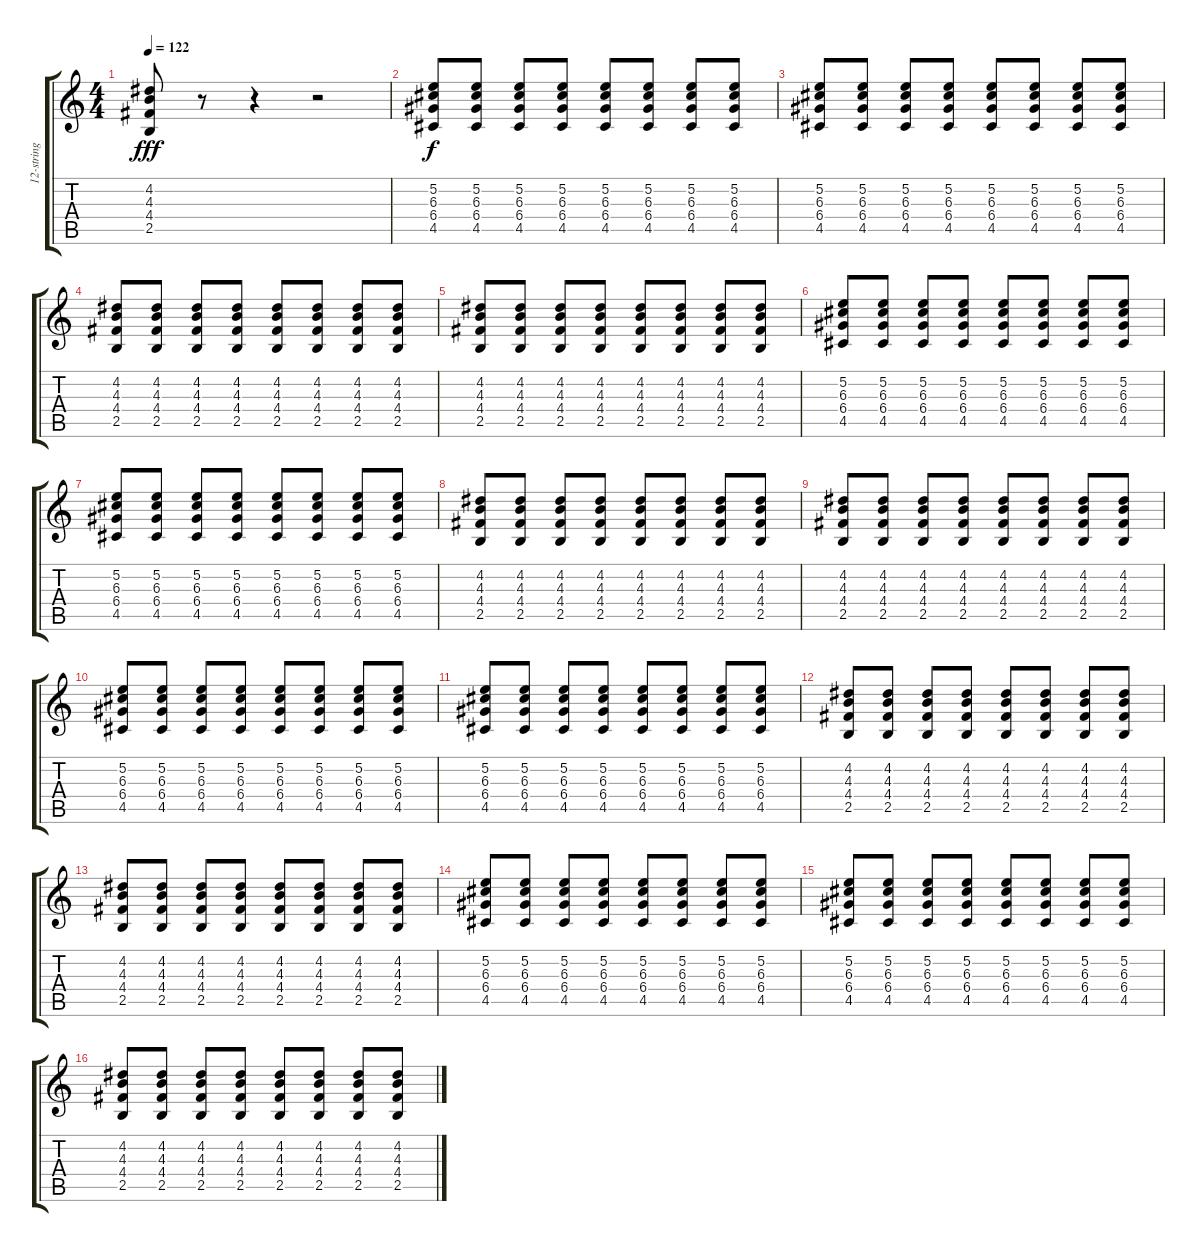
\track ("12-string" "12-string") {instrument acousticguitarsteel}
\staff {score tabs}
\tuning (E4 B3 G3 D3 A2 E2) {hide}
\ts (4 4)
\tempo 122
\clef g2
\ks c
(4.2 4.3 4.4 2.5).8{dy fff} r.8 r.4 r.2 |
(5.2 6.3 6.4 4.5).8{dy f} (5.2 6.3 6.4 4.5).8 (5.2 6.3 6.4 4.5).8 (5.2 6.3 6.4 4.5).8 (5.2 6.3 6.4 4.5).8 (5.2 6.3 6.4 4.5).8 (5.2 6.3 6.4 4.5).8 (5.2 6.3 6.4 4.5).8 |
(5.2 6.3 6.4 4.5).8 (5.2 6.3 6.4 4.5).8 (5.2 6.3 6.4 4.5).8 (5.2 6.3 6.4 4.5).8 (5.2 6.3 6.4 4.5).8 (5.2 6.3 6.4 4.5).8 (5.2 6.3 6.4 4.5).8 (5.2 6.3 6.4 4.5).8 |
(4.2 4.3 4.4 2.5).8 (4.2 4.3 4.4 2.5).8 (4.2 4.3 4.4 2.5).8 (4.2 4.3 4.4 2.5).8 (4.2 4.3 4.4 2.5).8 (4.2 4.3 4.4 2.5).8 (4.2 4.3 4.4 2.5).8 (4.2 4.3 4.4 2.5).8 |
(4.2 4.3 4.4 2.5).8 (4.2 4.3 4.4 2.5).8 (4.2 4.3 4.4 2.5).8 (4.2 4.3 4.4 2.5).8 (4.2 4.3 4.4 2.5).8 (4.2 4.3 4.4 2.5).8 (4.2 4.3 4.4 2.5).8 (4.2 4.3 4.4 2.5).8 |
(5.2 6.3 6.4 4.5).8 (5.2 6.3 6.4 4.5).8 (5.2 6.3 6.4 4.5).8 (5.2 6.3 6.4 4.5).8 (5.2 6.3 6.4 4.5).8 (5.2 6.3 6.4 4.5).8 (5.2 6.3 6.4 4.5).8 (5.2 6.3 6.4 4.5).8 |
(5.2 6.3 6.4 4.5).8 (5.2 6.3 6.4 4.5).8 (5.2 6.3 6.4 4.5).8 (5.2 6.3 6.4 4.5).8 (5.2 6.3 6.4 4.5).8 (5.2 6.3 6.4 4.5).8 (5.2 6.3 6.4 4.5).8 (5.2 6.3 6.4 4.5).8 |
(4.2 4.3 4.4 2.5).8 (4.2 4.3 4.4 2.5).8 (4.2 4.3 4.4 2.5).8 (4.2 4.3 4.4 2.5).8 (4.2 4.3 4.4 2.5).8 (4.2 4.3 4.4 2.5).8 (4.2 4.3 4.4 2.5).8 (4.2 4.3 4.4 2.5).8 |
(4.2 4.3 4.4 2.5).8 (4.2 4.3 4.4 2.5).8 (4.2 4.3 4.4 2.5).8 (4.2 4.3 4.4 2.5).8 (4.2 4.3 4.4 2.5).8 (4.2 4.3 4.4 2.5).8 (4.2 4.3 4.4 2.5).8 (4.2 4.3 4.4 2.5).8 |
(5.2 6.3 6.4 4.5).8 (5.2 6.3 6.4 4.5).8 (5.2 6.3 6.4 4.5).8 (5.2 6.3 6.4 4.5).8 (5.2 6.3 6.4 4.5).8 (5.2 6.3 6.4 4.5).8 (5.2 6.3 6.4 4.5).8 (5.2 6.3 6.4 4.5).8 |
(5.2 6.3 6.4 4.5).8 (5.2 6.3 6.4 4.5).8 (5.2 6.3 6.4 4.5).8 (5.2 6.3 6.4 4.5).8 (5.2 6.3 6.4 4.5).8 (5.2 6.3 6.4 4.5).8 (5.2 6.3 6.4 4.5).8 (5.2 6.3 6.4 4.5).8 |
(4.2 4.3 4.4 2.5).8 (4.2 4.3 4.4 2.5).8 (4.2 4.3 4.4 2.5).8 (4.2 4.3 4.4 2.5).8 (4.2 4.3 4.4 2.5).8 (4.2 4.3 4.4 2.5).8 (4.2 4.3 4.4 2.5).8 (4.2 4.3 4.4 2.5).8 |
(4.2 4.3 4.4 2.5).8 (4.2 4.3 4.4 2.5).8 (4.2 4.3 4.4 2.5).8 (4.2 4.3 4.4 2.5).8 (4.2 4.3 4.4 2.5).8 (4.2 4.3 4.4 2.5).8 (4.2 4.3 4.4 2.5).8 (4.2 4.3 4.4 2.5).8 |
(5.2 6.3 6.4 4.5).8 (5.2 6.3 6.4 4.5).8 (5.2 6.3 6.4 4.5).8 (5.2 6.3 6.4 4.5).8 (5.2 6.3 6.4 4.5).8 (5.2 6.3 6.4 4.5).8 (5.2 6.3 6.4 4.5).8 (5.2 6.3 6.4 4.5).8 |
(5.2 6.3 6.4 4.5).8 (5.2 6.3 6.4 4.5).8 (5.2 6.3 6.4 4.5).8 (5.2 6.3 6.4 4.5).8 (5.2 6.3 6.4 4.5).8 (5.2 6.3 6.4 4.5).8 (5.2 6.3 6.4 4.5).8 (5.2 6.3 6.4 4.5).8 |
(4.2 4.3 4.4 2.5).8 (4.2 4.3 4.4 2.5).8 (4.2 4.3 4.4 2.5).8 (4.2 4.3 4.4 2.5).8 (4.2 4.3 4.4 2.5).8 (4.2 4.3 4.4 2.5).8 (4.2 4.3 4.4 2.5).8 (4.2 4.3 4.4 2.5).8
